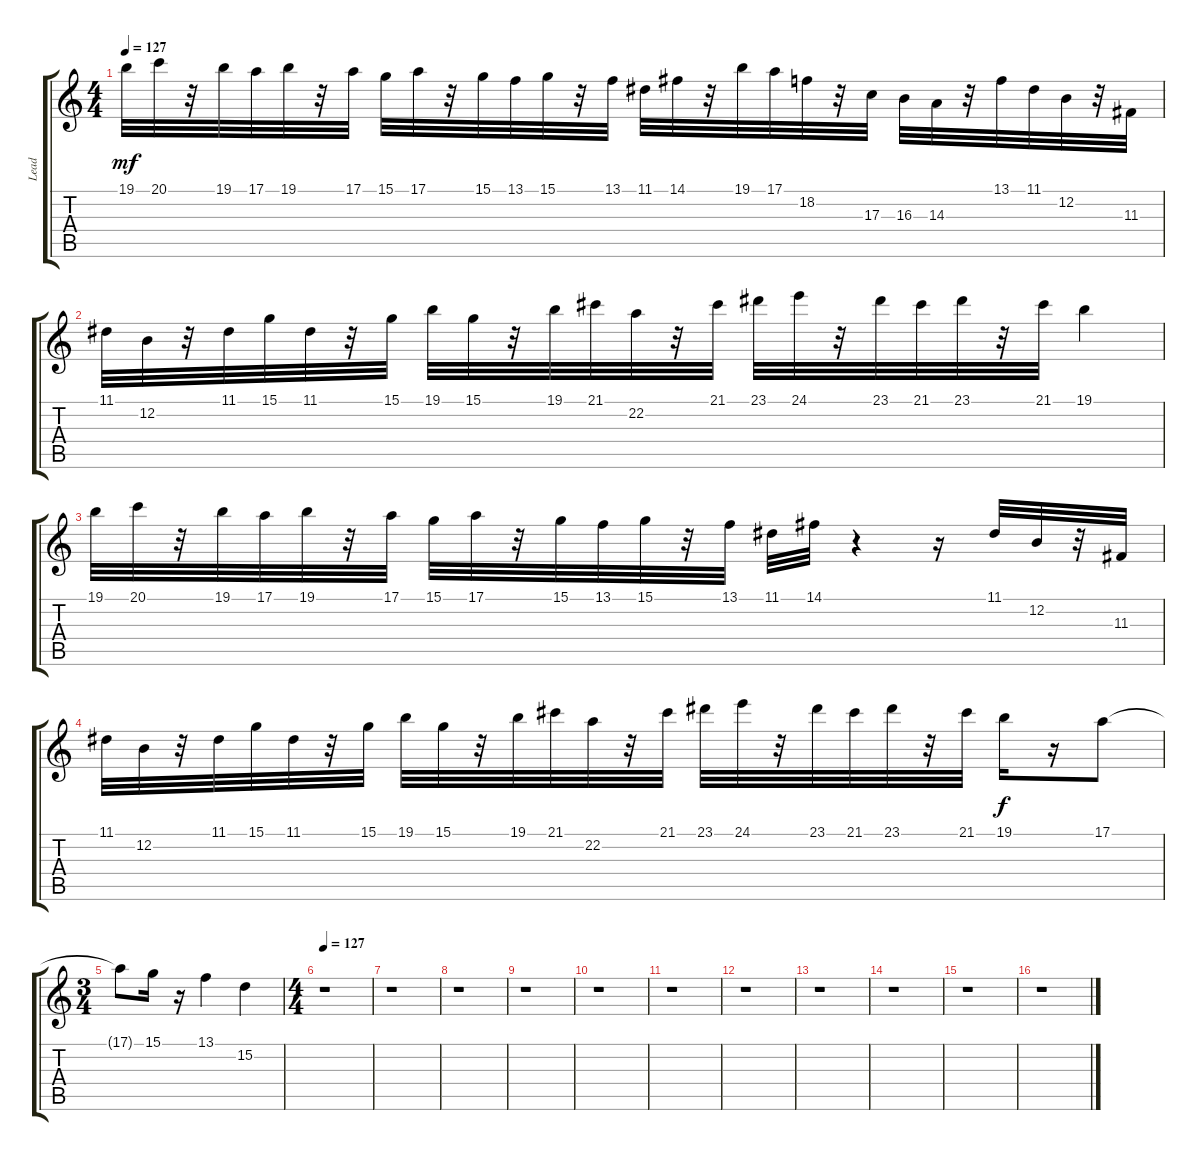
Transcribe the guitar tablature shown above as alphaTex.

\track ("Lead" "Lead") {instrument lead1square}
\staff {score tabs}
\tuning (E4 B3 G3 D3 A2 E2) {hide}
\ts (4 4)
\tempo 127
\clef g2
\ks c
19.1.32{dy mf} 20.1.32 r.32 19.1.32 17.1.32 19.1.32 r.32 17.1.32 15.1.32 17.1.32 r.32 15.1.32 13.1.32 15.1.32 r.32 13.1.32 11.1.32 14.1.32 r.32 19.1.32 17.1.32 18.2.32 r.32 17.3.32 16.3.32 14.3.32 r.32 13.1.32 11.1.32 12.2.32 r.32 11.3.32 |
11.1.32 12.2.32 r.32 11.1.32 15.1.32 11.1.32 r.32 15.1.32 19.1.32 15.1.32 r.32 19.1.32 21.1.32 22.2.32 r.32 21.1.32 23.1.32 24.1.32 r.32 23.1.32 21.1.32 23.1.32 r.32 21.1.32 19.1.4 |
19.1.32 20.1.32 r.32 19.1.32 17.1.32 19.1.32 r.32 17.1.32 15.1.32 17.1.32 r.32 15.1.32 13.1.32 15.1.32 r.32 13.1.32 11.1.32 14.1.32 r.4 r.16 11.1.32 12.2.32 r.32 11.3.32 |
11.1.32 12.2.32 r.32 11.1.32 15.1.32 11.1.32 r.32 15.1.32 19.1.32 15.1.32 r.32 19.1.32 21.1.32 22.2.32 r.32 21.1.32 23.1.32 24.1.32 r.32 23.1.32 21.1.32 23.1.32 r.32 21.1.32 19.1.16{dy f} r.16 17.1.8 |
\ts (3 4)
17.1{t}.8 15.1.16 r.16 13.1.4 15.2.4 |
\ts (4 4)
\tempo 127
r.1 |
r.1 |
r.1 |
r.1 |
r.1 |
r.1 |
r.1 |
r.1 |
r.1 |
r.1 |
r.1
